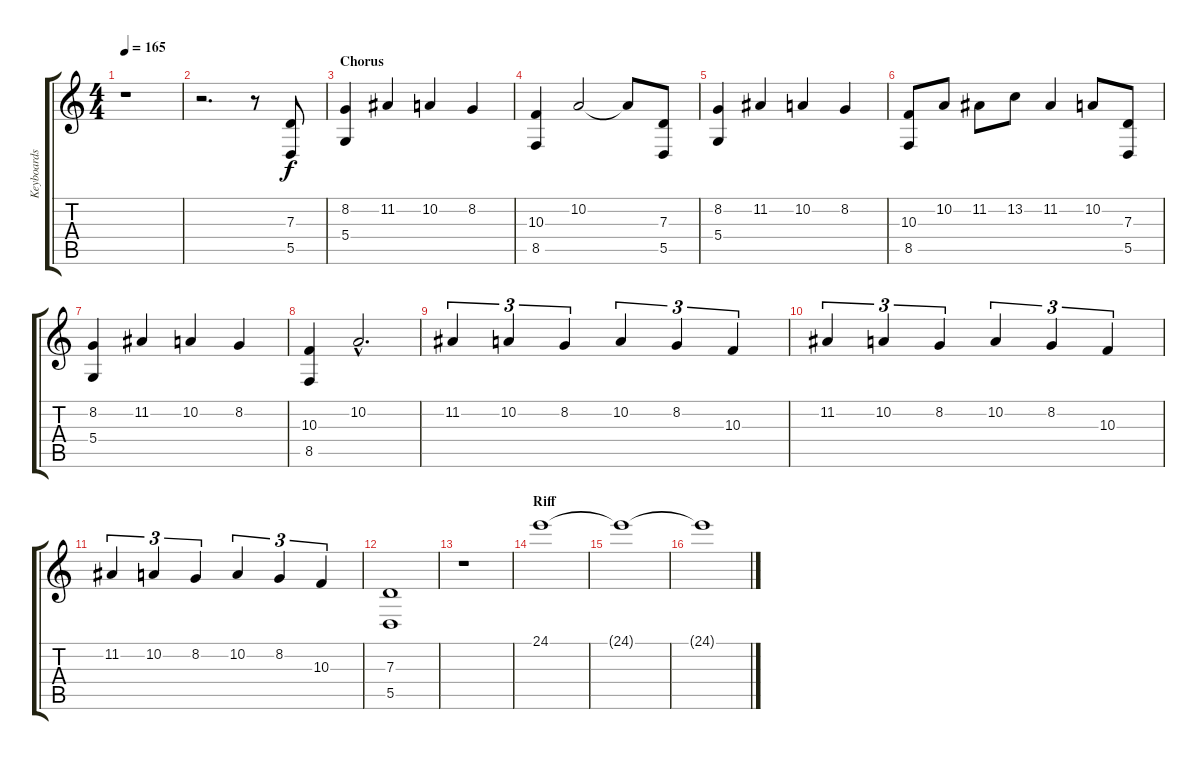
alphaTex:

\track ("Keyboards" "Keyboards") {instrument harpsichord}
\staff {score tabs}
\tuning (E4 B3 G3 D3 A2 E2) {hide}
\ts (4 4)
\tempo 165
\clef g2
\ks c
r.1{dy f} |
r.2{d} r.8 (7.3 5.5).8 |
\section ("" "Chorus")
(8.2 5.4).4 11.2.4 10.2.4 8.2.4 |
(10.3 8.5).4 10.2.2 10.2{t}.8 (7.3 5.5).8 |
(8.2 5.4).4 11.2.4 10.2.4 8.2.4 |
(10.3 8.5).8 10.2.8 11.2.8 13.2.8 11.2.4 10.2.8 (7.3 5.5).8 |
(8.2 5.4).4 11.2.4 10.2.4 8.2.4 |
(10.3 8.5).4 10.2{hac}.2{d} |
11.2.4{tu (3 2)} 10.2.4{tu (3 2)} 8.2.4{tu (3 2)} 10.2.4{tu (3 2)} 8.2.4{tu (3 2)} 10.3.4{tu (3 2)} |
11.2.4{tu (3 2)} 10.2.4{tu (3 2)} 8.2.4{tu (3 2)} 10.2.4{tu (3 2)} 8.2.4{tu (3 2)} 10.3.4{tu (3 2)} |
11.2.4{tu (3 2)} 10.2.4{tu (3 2)} 8.2.4{tu (3 2)} 10.2.4{tu (3 2)} 8.2.4{tu (3 2)} 10.3.4{tu (3 2)} |
(7.3 5.5).1 |
r.1{volume 0} |
\section ("" "Riff")
24.1.1{volume 16 instrument synthstrings1} |
24.1{t}.1 |
24.1{t}.1
